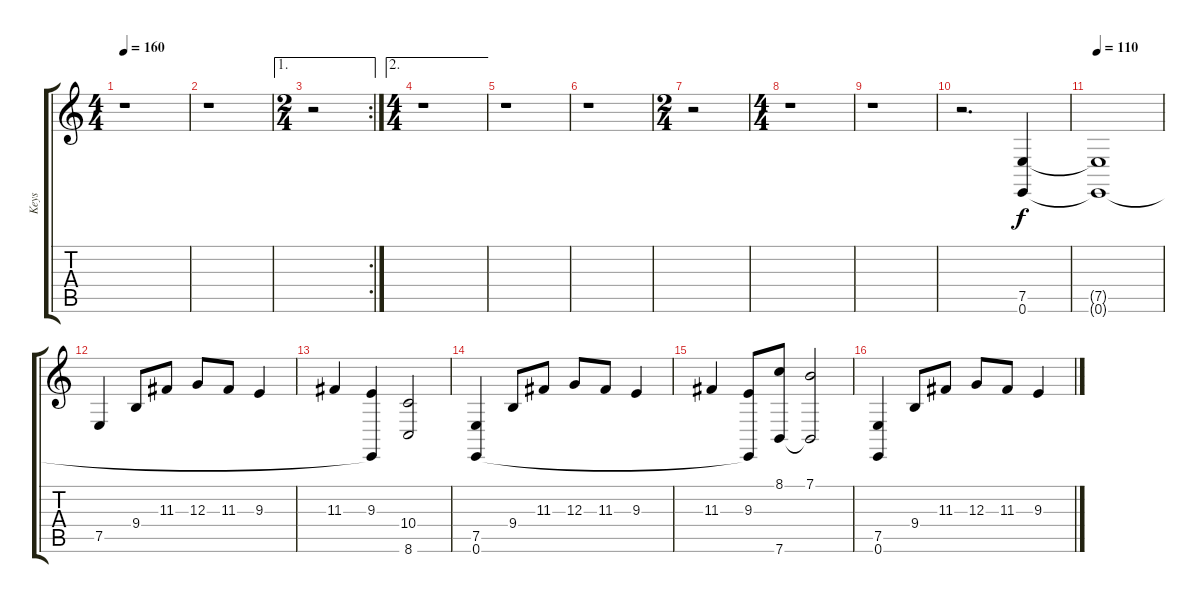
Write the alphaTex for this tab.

\track ("Keys" "Keys") {instrument pad8sweep}
\staff {score tabs}
\tuning (E4 B3 G3 D3 A2 E2) {hide}
\ts (4 4)
\tempo 160
\clef g2
\ks c
r.1{dy f instrument pad8sweep} |
r.1 |
\ae 1
\rc 2
\ts (2 4)
r.2 |
\ae 2
\ts (4 4)
r.1 |
r.1 |
r.1 |
\ts (2 4)
r.2 |
\ts (4 4)
r.1 |
r.1 |
r.2{d} (7.5 0.6).4 |
\tempo 110
(7.5{t} 0.6{t}).1 |
7.5.4 9.4.8 11.3.8 12.3.8 11.3.8 9.3.4 |
11.3.4 (9.3 0.6{t}).4 (10.4 8.6).2 |
(7.5 0.6).4 9.4.8 11.3.8 12.3.8 11.3.8 9.3.4 |
11.3.4 (9.3 0.6{t}).8 (8.1 7.6).8 (7.1 7.6{t}).2 |
(7.5 0.6).4 9.4.8 11.3.8 12.3.8 11.3.8 9.3.4
